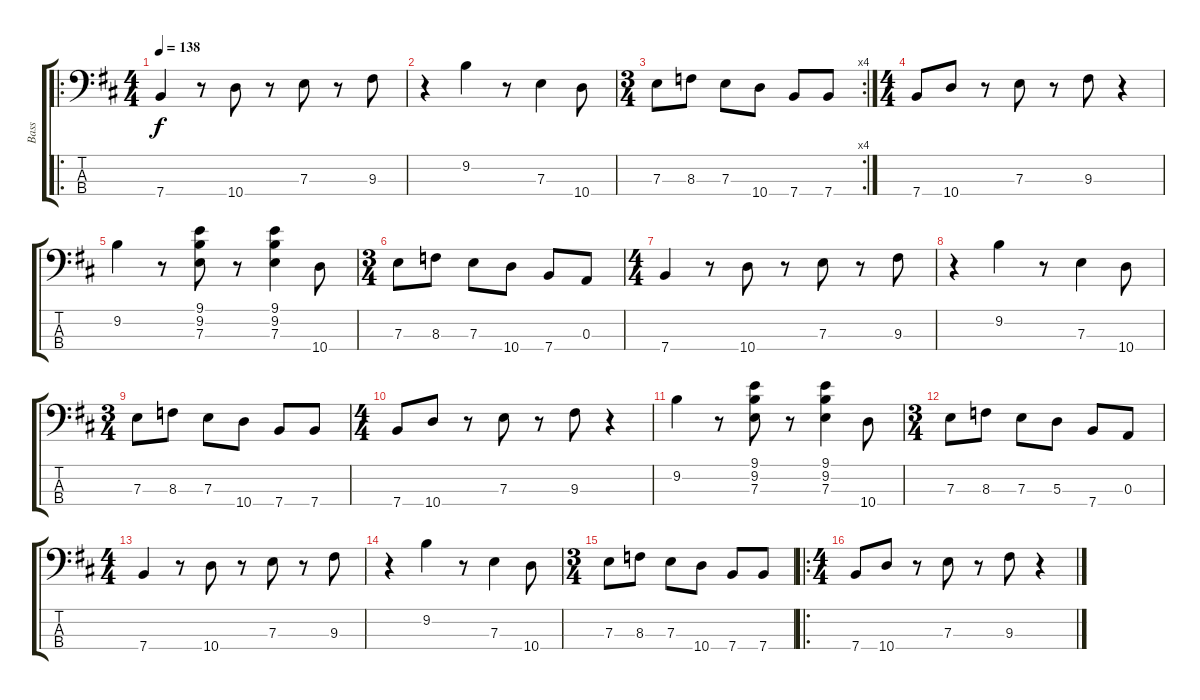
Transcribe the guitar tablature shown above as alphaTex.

\track ("Bass" "Bass") {instrument electricbassfinger}
\staff {score tabs}
\tuning (G2 D2 A1 E1) {hide}
\ro
\ts (4 4)
\tempo 138
\clef f4
\ks d
7.4.4{dy f instrument electricbassfinger} r.8 10.4.8 r.8 7.3.8 r.8 9.3.8 |
r.4 9.2.4 r.8 7.3.4 10.4.8 |
\rc 4
\ts (3 4)
7.3.8 8.3.8 7.3.8 10.4.8 7.4.8 7.4.8 |
\ts (4 4)
7.4.8 10.4.8 r.8 7.3.8 r.8 9.3.8 r.4 |
9.2.4 r.8 (9.1 9.2 7.3).8 r.8 (9.1 9.2 7.3).4 10.4.8 |
\ts (3 4)
7.3.8 8.3.8 7.3.8 10.4.8 7.4.8 0.3.8 |
\ts (4 4)
7.4.4 r.8 10.4.8 r.8 7.3.8 r.8 9.3.8 |
r.4 9.2.4 r.8 7.3.4 10.4.8 |
\ts (3 4)
7.3.8 8.3.8 7.3.8 10.4.8 7.4.8 7.4.8 |
\ts (4 4)
7.4.8 10.4.8 r.8 7.3.8 r.8 9.3.8 r.4 |
9.2.4 r.8 (9.1 9.2 7.3).8 r.8 (9.1 9.2 7.3).4 10.4.8 |
\ts (3 4)
7.3.8 8.3.8 7.3.8 5.3.8 7.4.8 0.3.8 |
\ts (4 4)
7.4.4 r.8 10.4.8 r.8 7.3.8 r.8 9.3.8 |
r.4 9.2.4 r.8 7.3.4 10.4.8 |
\ts (3 4)
7.3.8 8.3.8 7.3.8 10.4.8 7.4.8 7.4.8 |
\ro
\ts (4 4)
7.4.8 10.4.8 r.8 7.3.8 r.8 9.3.8 r.4
